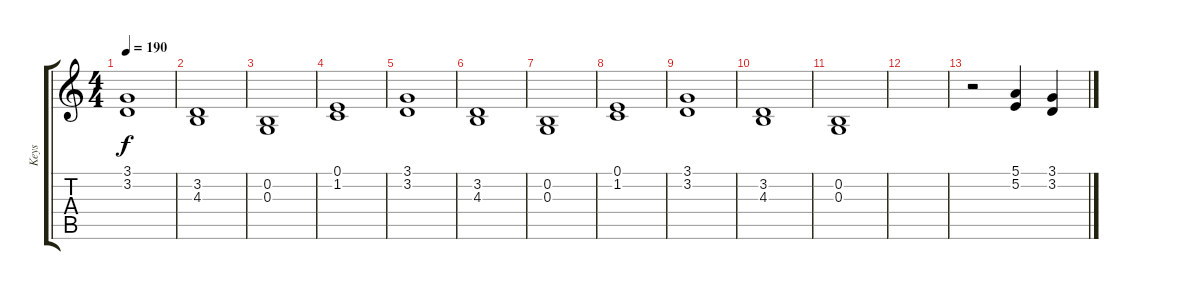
\track ("Keys " "Keys ") {instrument stringensemble1}
\staff {score tabs}
\tuning (E4 B3 G3 D3 A2 E2) {hide}
\ts (4 4)
\tempo 190
\clef g2
\ks c
(3.1 3.2).1{dy f} |
(3.2 4.3).1 |
(0.2 0.3).1 |
(0.1 1.2).1 |
(3.1 3.2).1 |
(3.2 4.3).1 |
(0.2 0.3).1 |
(0.1 1.2).1 |
(3.1 3.2).1 |
(3.2 4.3).1 |
(0.2 0.3).1 |
|
r.2{volume 16 instrument frenchhorn} (5.1 5.2).4 (3.1 3.2).4
